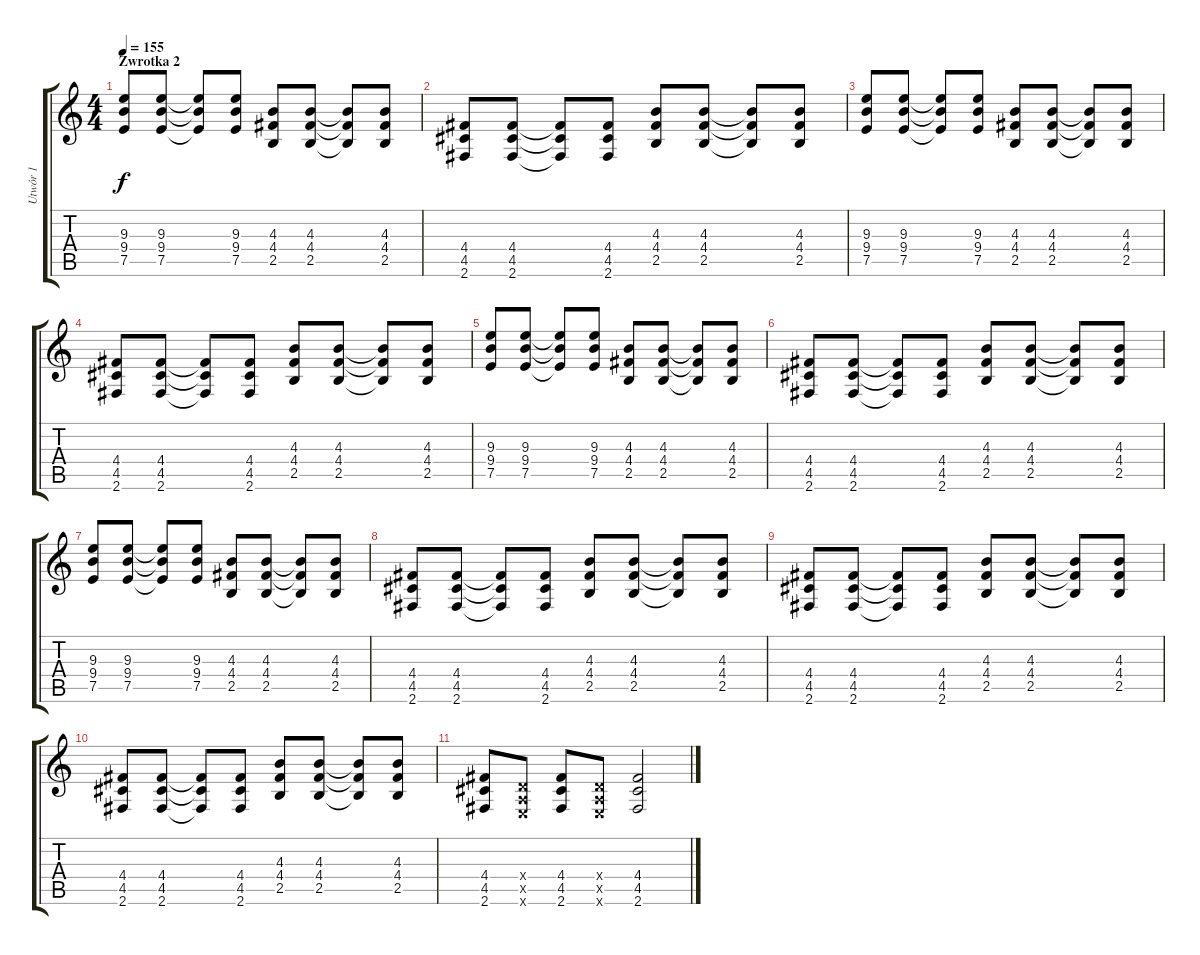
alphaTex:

\track ("Utwór 1" "Utwór 1") {instrument distortionguitar}
\staff {score tabs}
\tuning (E4 B3 G3 D3 A2 E2) {hide}
\ts (4 4)
\section ("" "Zwrotka 2")
\tempo 155
\clef g2
\ks c
(9.3 9.4 7.5).8{dy f} (9.3 9.4 7.5).8 (9.3{t} 9.4{t} 7.5{t}).8 (9.3 9.4 7.5).8 (4.3 4.4 2.5).8 (4.3 4.4 2.5).8 (4.3{t} 4.4{t} 2.5{t}).8 (4.3 4.4 2.5).8 |
(4.4 4.5 2.6).8 (4.4 4.5 2.6).8 (4.4{t} 4.5{t} 2.6{t}).8 (4.4 4.5 2.6).8 (4.3 4.4 2.5).8 (4.3 4.4 2.5).8 (4.3{t} 4.4{t} 2.5{t}).8 (4.3 4.4 2.5).8 |
(9.3 9.4 7.5).8 (9.3 9.4 7.5).8 (9.3{t} 9.4{t} 7.5{t}).8 (9.3 9.4 7.5).8 (4.3 4.4 2.5).8 (4.3 4.4 2.5).8 (4.3{t} 4.4{t} 2.5{t}).8 (4.3 4.4 2.5).8 |
(4.4 4.5 2.6).8 (4.4 4.5 2.6).8 (4.4{t} 4.5{t} 2.6{t}).8 (4.4 4.5 2.6).8 (4.3 4.4 2.5).8 (4.3 4.4 2.5).8 (4.3{t} 4.4{t} 2.5{t}).8 (4.3 4.4 2.5).8 |
(9.3 9.4 7.5).8 (9.3 9.4 7.5).8 (9.3{t} 9.4{t} 7.5{t}).8 (9.3 9.4 7.5).8 (4.3 4.4 2.5).8 (4.3 4.4 2.5).8 (4.3{t} 4.4{t} 2.5{t}).8 (4.3 4.4 2.5).8 |
(4.4 4.5 2.6).8 (4.4 4.5 2.6).8 (4.4{t} 4.5{t} 2.6{t}).8 (4.4 4.5 2.6).8 (4.3 4.4 2.5).8 (4.3 4.4 2.5).8 (4.3{t} 4.4{t} 2.5{t}).8 (4.3 4.4 2.5).8 |
(9.3 9.4 7.5).8 (9.3 9.4 7.5).8 (9.3{t} 9.4{t} 7.5{t}).8 (9.3 9.4 7.5).8 (4.3 4.4 2.5).8 (4.3 4.4 2.5).8 (4.3{t} 4.4{t} 2.5{t}).8 (4.3 4.4 2.5).8 |
(4.4 4.5 2.6).8 (4.4 4.5 2.6).8 (4.4{t} 4.5{t} 2.6{t}).8 (4.4 4.5 2.6).8 (4.3 4.4 2.5).8 (4.3 4.4 2.5).8 (4.3{t} 4.4{t} 2.5{t}).8 (4.3 4.4 2.5).8 |
(4.4 4.5 2.6).8 (4.4 4.5 2.6).8 (4.4{t} 4.5{t} 2.6{t}).8 (4.4 4.5 2.6).8 (4.3 4.4 2.5).8 (4.3 4.4 2.5).8 (4.3{t} 4.4{t} 2.5{t}).8 (4.3 4.4 2.5).8 |
(4.4 4.5 2.6).8 (4.4 4.5 2.6).8 (4.4{t} 4.5{t} 2.6{t}).8 (4.4 4.5 2.6).8 (4.3 4.4 2.5).8 (4.3 4.4 2.5).8 (4.3{t} 4.4{t} 2.5{t}).8 (4.3 4.4 2.5).8 |
(4.4 4.5 2.6).8 (0.4{x} 0.5{x} 0.6{x}).8 (4.4 4.5 2.6).8 (0.4{x} 0.5{x} 0.6{x}).8 (4.4 4.5 2.6).2
